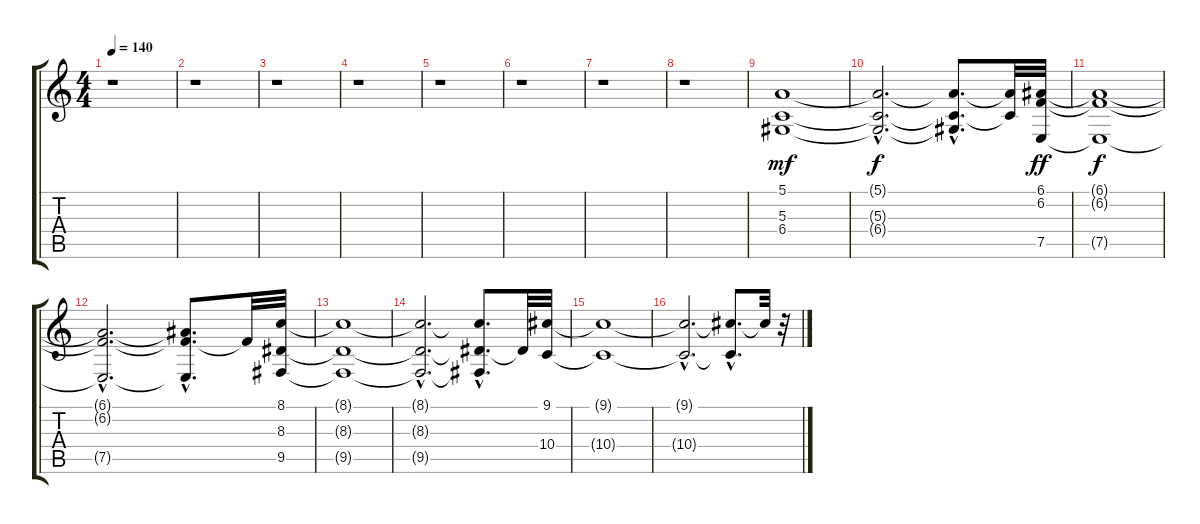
\track "" {instrument stringensemble1}
\staff {score tabs}
\tuning (E4 B3 G3 D3 A2 E2) {hide}
\ts (4 4)
\tempo 140
\clef g2
\ks c
r.1{dy f} |
r.1 |
r.1 |
r.1 |
r.1 |
r.1 |
r.1 |
r.1 |
(5.1 5.3 6.4).1{dy mf} |
(5.1{hac t} 5.3{hac t} 6.4{hac t}).2{d dy f} (5.1{hac t} 5.3{hac t} 6.4{hac t}).8{d} (5.1{t} 5.3{t}).32 (6.1 6.2 7.5).32{dy ff} |
(6.1{t} 6.2{t} 7.5{t}).1{dy f} |
(6.1{hac t} 6.2{hac t} 7.5{hac t}).2{d} (6.1{hac t} 6.2{hac t} 7.5{t}).8{d} 6.2{t}.32 (8.1 8.3 9.5).32 |
(8.1{t} 8.3{t} 9.5{t}).1 |
(8.1{hac t} 8.3{hac t} 9.5{hac t}).2{d} (8.1{hac t} 8.3{hac t} 9.5{t}).8{d} 8.3{t}.32 (9.1 10.4).32 |
(9.1{t} 10.4{t}).1 |
(9.1{hac t} 10.4{hac t}).2{d} (9.1{hac t} 10.4{t}).8{d} 9.1{t}.32 r.32
